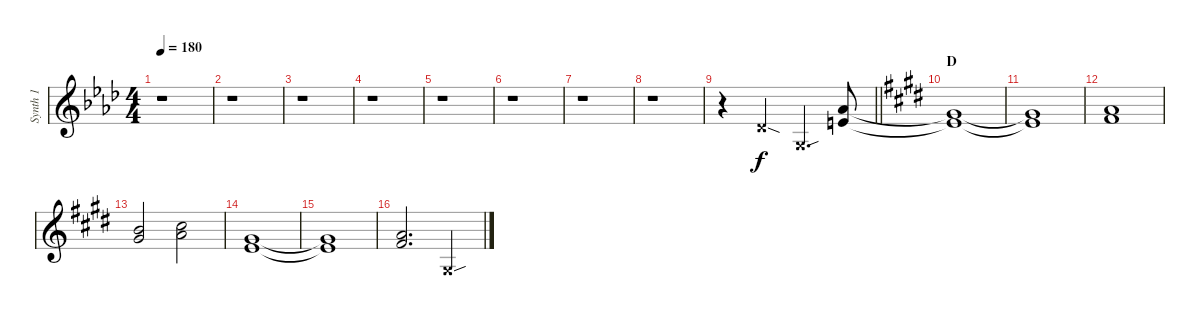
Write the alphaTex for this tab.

\track ("Synth 1" "Synth 1") {instrument rockorgan}
\staff {score}
\tuning (E4 B3 G3 D3 A2 E2) {hide}
\ts (4 4)
\tempo 180
\clef g2
\ks ab
r.1{dy f} |
r.1 |
r.1 |
r.1 |
r.1 |
r.1 |
r.1 |
r.1 |
\barLineRight lightlight
r.4 2.2{sod x}.4 0.3{sou x}.4{d} (4.1 5.2).8 |
\section ("" "D")
\ks e
(4.1{t} 5.2{t}).1 |
(4.1{t} 5.2{t}).1 |
(2.1 10.2).1 |
(4.1 12.2).2 (5.1 14.2).2 |
(4.1 5.2).1 |
(4.1{t} 5.2{t}).1 |
(2.1 10.2).2{d} 1.3{sou x}.4
